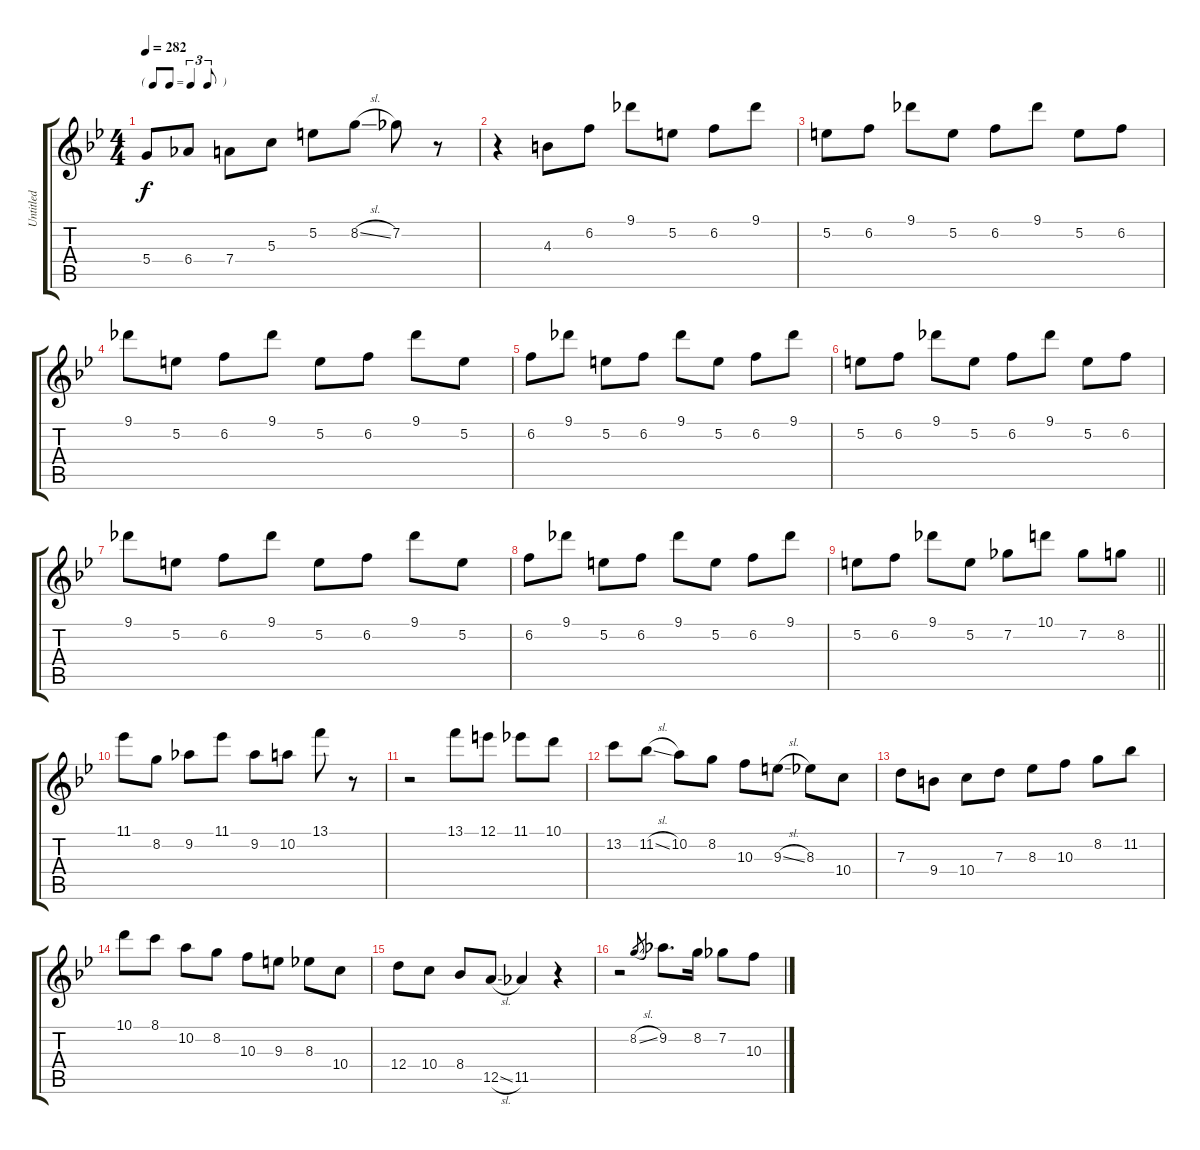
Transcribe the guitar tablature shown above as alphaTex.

\track ("Untitled" "Untitled") {instrument electricguitarjazz}
\staff {score tabs}
\tuning (E4 B3 G3 D3 A2 E2) {hide}
\ts (4 4)
\tf triplet8th
\tempo 282
\clef g2
\ks bb
5.4.8{dy f} 6.4.8 7.4.8 5.3.8 5.2.8 8.2{sl}.8 7.2.8 r.8 |
r.4 4.3.8 6.2.8 9.1.8 5.2.8 6.2.8 9.1.8 |
5.2.8 6.2.8 9.1.8 5.2.8 6.2.8 9.1.8 5.2.8 6.2.8 |
9.1.8 5.2.8 6.2.8 9.1.8 5.2.8 6.2.8 9.1.8 5.2.8 |
6.2.8 9.1.8 5.2.8 6.2.8 9.1.8 5.2.8 6.2.8 9.1.8 |
5.2.8 6.2.8 9.1.8 5.2.8 6.2.8 9.1.8 5.2.8 6.2.8 |
9.1.8 5.2.8 6.2.8 9.1.8 5.2.8 6.2.8 9.1.8 5.2.8 |
6.2.8 9.1.8 5.2.8 6.2.8 9.1.8 5.2.8 6.2.8 9.1.8 |
\barLineRight lightlight
5.2.8 6.2.8 9.1.8 5.2.8 7.2.8 10.1.8 7.2.8 8.2.8 |
11.1.8 8.2.8 9.2.8 11.1.8 9.2.8 10.2.8 13.1.8 r.8 |
r.2 13.1.8 12.1.8 11.1.8 10.1.8 |
13.2.8 11.2{sl}.8 10.2.8 8.2.8 10.3.8 9.3{sl}.8 8.3.8 10.4.8 |
7.3.8 9.4.8 10.4.8 7.3.8 8.3.8 10.3.8 8.2.8 11.2.8 |
10.1.8 8.1.8 10.2.8 8.2.8 10.3.8 9.3.8 8.3.8 10.4.8 |
12.4.8 10.4.8 8.4.8 12.5{sl}.8 11.5.4 r.4 |
r.2 8.2{sl}.8{gr} 9.2.8{d} 8.2.16 7.2.8 10.3.8
